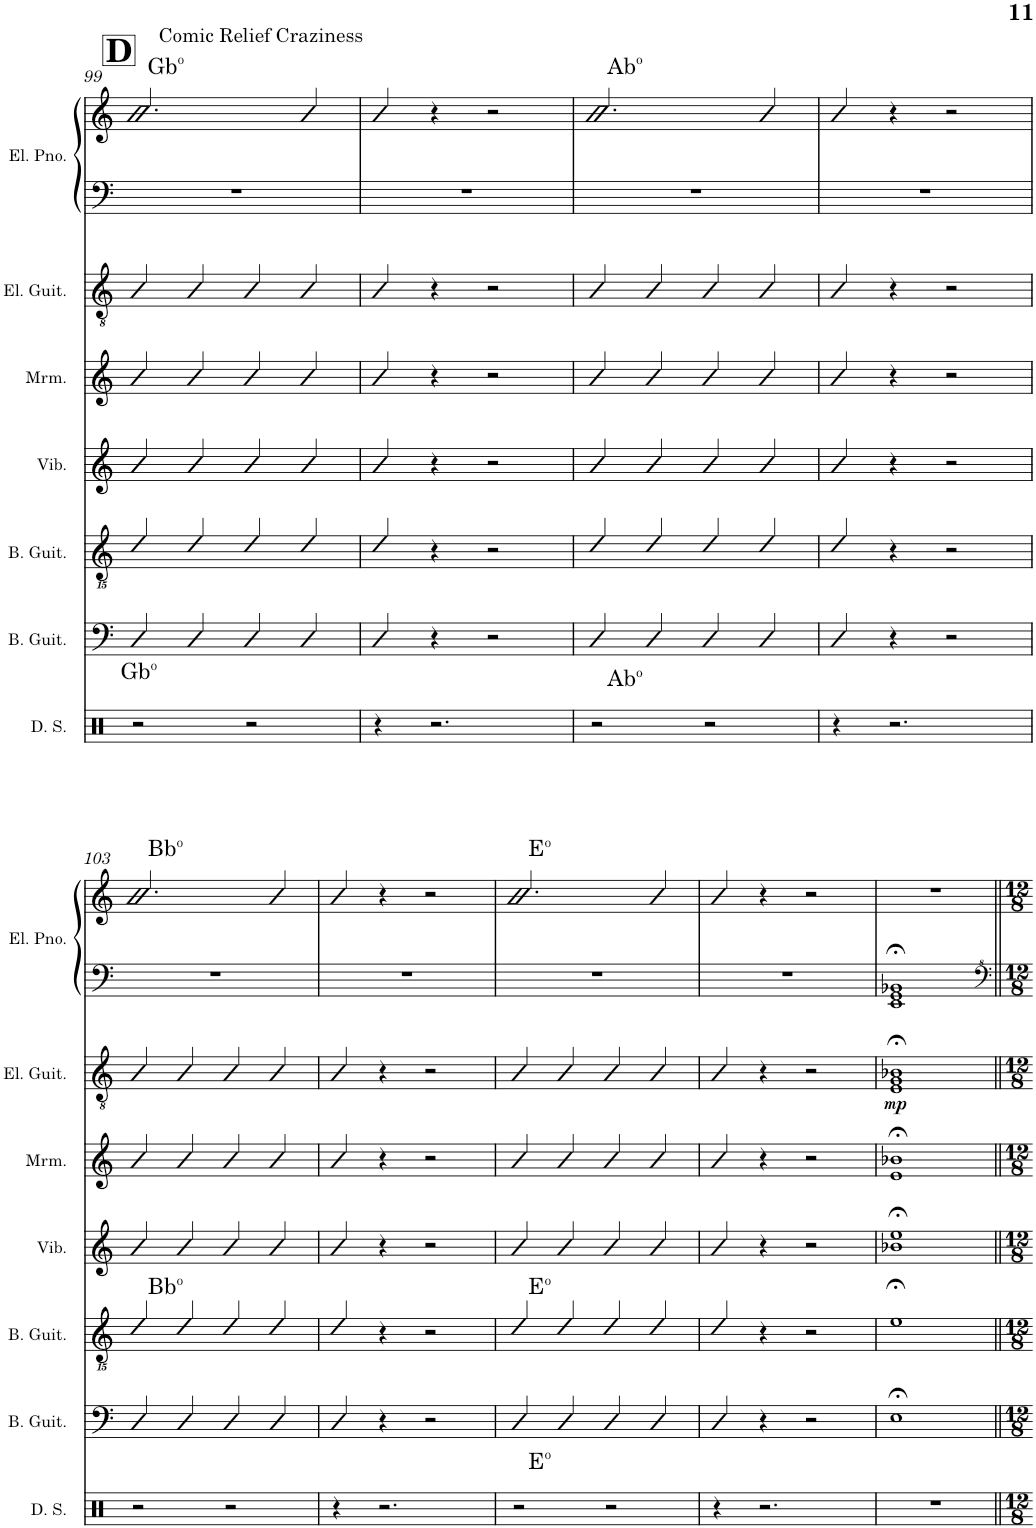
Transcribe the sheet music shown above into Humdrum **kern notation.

**kern	**kern	**kern	**kern	**kern	**kern	**dynam	**kern	**kern
*part7	*part6	*part5	*part4	*part3	*part2	*part2	*part1	*part1
*staff8	*staff7	*staff6	*staff5	*staff4	*staff3	*staff3	*staff2	*staff1
*I"MDL Drum Set	*I"Bass Guitar	*I"Bass Guitar	*I"Vibraphone	*I"Marimba	*I"Electric Guitar	*	*I"Electric Piano	*
*I'D. S.	*I'B. Guit.	*I'B. Guit.	*I'Vib.	*I'Mrm.	*I'El. Guit.	*	*I'El. Pno.	*
!!LO:PB:g=z
*clefX	*clefF4	*clefGvv2	*clefG2	*clefG2	*clefGv2	*	*clefF4	*clefG2
*	*Trd7c12	*Trd7c12	*	*	*	*	*	*
*k[]	*k[]	*k[]	*k[]	*k[]	*k[]	*	*k[]	*k[]
*M4/4	*M4/4	*M4/4	*M4/4	*M4/4	*M4/4	*	*M4/4	*M4/4
=99	=99	=99	=99	=99	=99	=99	=99	=99
!	!	!	!	!	!	!	!	!LO:TX:a:B:t=D
!	!	!	!	!	!	!	!	!LO:TX:a:t=Gb
!	!	!	!	!	!	!	!	!LO:TX:a:t=o
!	!	!	!	!	!	!	!	!LO:TX:a:t=Comic Relief Craziness
!LO:TX:a:t=Gb	!	!	!	!	!	!	!	!
!LO:TX:a:t=o	!	!	!	!	!	!	!	!
2r	4D/	4D/	4b/	4b/	4B/	.	1r	2.b/
.	4D/	4D/	4b/	4b/	4B/	.	.	.
2r	4D/	4D/	4b/	4b/	4B/	.	.	.
.	4D/	4D/	4b/	4b/	4B/	.	.	4b/
=100	=100	=100	=100	=100	=100	=100	=100	=100
4r	4D/	4D/	4b/	4b/	4B/	.	1r	4b/
2.r	4r	4r	4r	4r	4r	.	.	4r
.	2r	2r	2r	2r	2r	.	.	2r
=101	=101	=101	=101	=101	=101	=101	=101	=101
!	!	!	!	!	!	!	!	!LO:TX:a:t=Ab
!	!	!	!	!	!	!	!	!LO:TX:a:t=o
!LO:TX:a:t=Ab	!	!	!	!	!	!	!	!
!LO:TX:a:t=o	!	!	!	!	!	!	!	!
2r	4D/	4D/	4b/	4b/	4B/	.	1r	2.b/
.	4D/	4D/	4b/	4b/	4B/	.	.	.
2r	4D/	4D/	4b/	4b/	4B/	.	.	.
.	4D/	4D/	4b/	4b/	4B/	.	.	4b/
=102	=102	=102	=102	=102	=102	=102	=102	=102
4r	4D/	4D/	4b/	4b/	4B/	.	1r	4b/
2.r	4r	4r	4r	4r	4r	.	.	4r
.	2r	2r	2r	2r	2r	.	.	2r
!!LO:LB:g=z
=103	=103	=103	=103	=103	=103	=103	=103	=103
!	!	!	!	!	!	!	!	!LO:TX:a:t=Bb
!	!	!	!	!	!	!	!	!LO:TX:a:t=o
!	!	!LO:TX:a:t=Bb	!	!	!	!	!	!
!	!	!LO:TX:a:t=o	!	!	!	!	!	!
2r	4D/	4D/	4b/	4b/	4B/	.	1r	2.b/
.	4D/	4D/	4b/	4b/	4B/	.	.	.
2r	4D/	4D/	4b/	4b/	4B/	.	.	.
.	4D/	4D/	4b/	4b/	4B/	.	.	4b/
=104	=104	=104	=104	=104	=104	=104	=104	=104
4r	4D/	4D/	4b/	4b/	4B/	.	1r	4b/
2.r	4r	4r	4r	4r	4r	.	.	4r
.	2r	2r	2r	2r	2r	.	.	2r
=105	=105	=105	=105	=105	=105	=105	=105	=105
!	!	!	!	!	!	!	!	!LO:TX:a:t=E
!	!	!	!	!	!	!	!	!LO:TX:a:t=o
!	!	!LO:TX:a:t=E	!	!	!	!	!	!
!	!	!LO:TX:a:t=o	!	!	!	!	!	!
!LO:TX:a:t=E	!	!	!	!	!	!	!	!
!LO:TX:a:t=o	!	!	!	!	!	!	!	!
2r	4D/	4D/	4b/	4b/	4B/	.	1r	2.b/
.	4D/	4D/	4b/	4b/	4B/	.	.	.
2r	4D/	4D/	4b/	4b/	4B/	.	.	.
.	4D/	4D/	4b/	4b/	4B/	.	.	4b/
=106	=106	=106	=106	=106	=106	=106	=106	=106
4r	4D/	4D/	4b/	4b/	4B/	.	1r	4b/
2.r	4r	4r	4r	4r	4r	.	.	4r
.	2r	2r	2r	2r	2r	.	.	2r
=107	=107	=107	=107	=107	=107	=107	=107	=107
!	!	!	!	!	!	!LO:DY:b	!	!
1r	1E	1E	1b-X 1ee	1e 1b-X	1E 1G 1B-X	mp	1EE 1GG 1BB-X	1r
=||	=||	=||	=||	=||	=||	=||	=||	=||
*-	*-	*-	*-	*-	*-	*-	*-	*-
